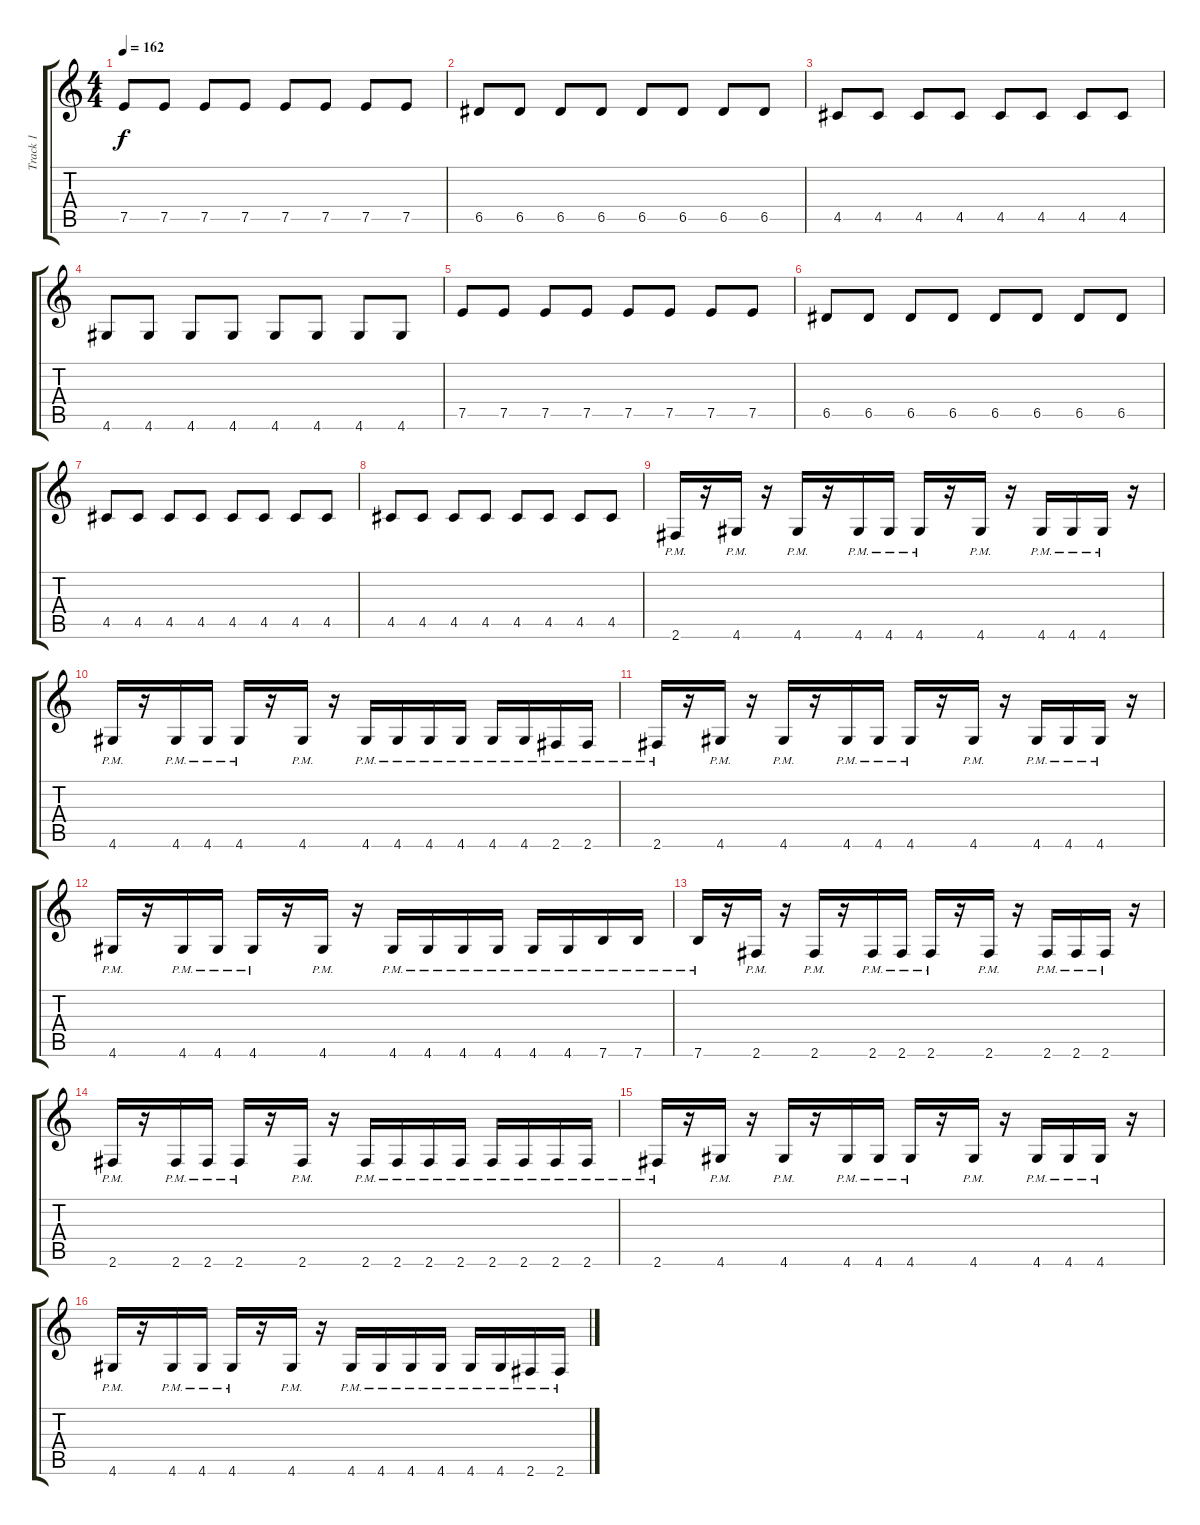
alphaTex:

\track ("Track 1" "Track 1") {instrument distortionguitar}
\staff {score tabs}
\tuning (E4 B3 G3 D3 A2 E2) {hide}
\ts (4 4)
\tempo 162
\clef g2
\ks c
7.5.8{dy f} 7.5.8 7.5.8 7.5.8 7.5.8 7.5.8 7.5.8 7.5.8 |
6.5.8 6.5.8 6.5.8 6.5.8 6.5.8 6.5.8 6.5.8 6.5.8 |
4.5.8 4.5.8 4.5.8 4.5.8 4.5.8 4.5.8 4.5.8 4.5.8 |
4.6.8 4.6.8 4.6.8 4.6.8 4.6.8 4.6.8 4.6.8 4.6.8 |
7.5.8 7.5.8 7.5.8 7.5.8 7.5.8 7.5.8 7.5.8 7.5.8 |
6.5.8 6.5.8 6.5.8 6.5.8 6.5.8 6.5.8 6.5.8 6.5.8 |
4.5.8 4.5.8 4.5.8 4.5.8 4.5.8 4.5.8 4.5.8 4.5.8 |
4.5.8 4.5.8 4.5.8 4.5.8 4.5.8 4.5.8 4.5.8 4.5.8 |
2.6{pm}.16 r.16 4.6{pm}.16 r.16 4.6{pm}.16 r.16 4.6{pm}.16 4.6{pm}.16 4.6{pm}.16 r.16 4.6{pm}.16 r.16 4.6{pm}.16 4.6{pm}.16 4.6{pm}.16 r.16 |
4.6{pm}.16 r.16 4.6{pm}.16 4.6{pm}.16 4.6{pm}.16 r.16 4.6{pm}.16 r.16 4.6{pm}.16 4.6{pm}.16 4.6{pm}.16 4.6{pm}.16 4.6{pm}.16 4.6{pm}.16 2.6{pm}.16 2.6{pm}.16 |
2.6{pm}.16 r.16 4.6{pm}.16 r.16 4.6{pm}.16 r.16 4.6{pm}.16 4.6{pm}.16 4.6{pm}.16 r.16 4.6{pm}.16 r.16 4.6{pm}.16 4.6{pm}.16 4.6{pm}.16 r.16 |
4.6{pm}.16 r.16 4.6{pm}.16 4.6{pm}.16 4.6{pm}.16 r.16 4.6{pm}.16 r.16 4.6{pm}.16 4.6{pm}.16 4.6{pm}.16 4.6{pm}.16 4.6{pm}.16 4.6{pm}.16 7.6{pm}.16 7.6{pm}.16 |
7.6{pm}.16 r.16 2.6{pm}.16 r.16 2.6{pm}.16 r.16 2.6{pm}.16 2.6{pm}.16 2.6{pm}.16 r.16 2.6{pm}.16 r.16 2.6{pm}.16 2.6{pm}.16 2.6{pm}.16 r.16 |
2.6{pm}.16 r.16 2.6{pm}.16 2.6{pm}.16 2.6{pm}.16 r.16 2.6{pm}.16 r.16 2.6{pm}.16 2.6{pm}.16 2.6{pm}.16 2.6{pm}.16 2.6{pm}.16 2.6{pm}.16 2.6{pm}.16 2.6{pm}.16 |
2.6{pm}.16 r.16 4.6{pm}.16 r.16 4.6{pm}.16 r.16 4.6{pm}.16 4.6{pm}.16 4.6{pm}.16 r.16 4.6{pm}.16 r.16 4.6{pm}.16 4.6{pm}.16 4.6{pm}.16 r.16 |
4.6{pm}.16 r.16 4.6{pm}.16 4.6{pm}.16 4.6{pm}.16 r.16 4.6{pm}.16 r.16 4.6{pm}.16 4.6{pm}.16 4.6{pm}.16 4.6{pm}.16 4.6{pm}.16 4.6{pm}.16 2.6{pm}.16 2.6{pm}.16
